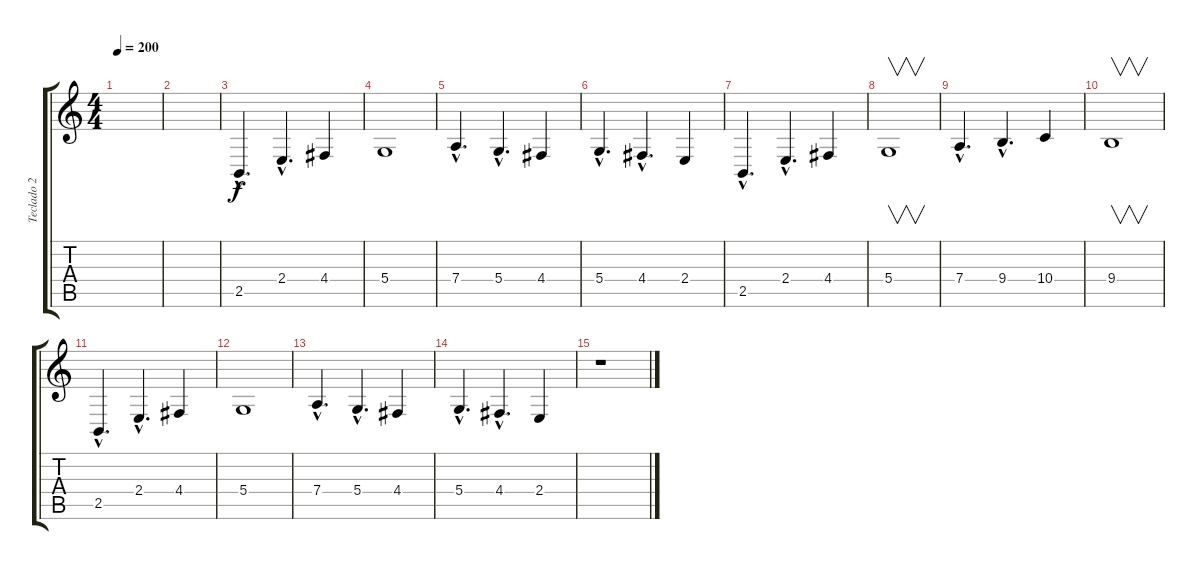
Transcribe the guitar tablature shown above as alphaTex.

\track ("Teclado 2 ( Coros )" "Teclado 2 ") {instrument choiraahs}
\staff {score tabs}
\tuning (E4 B3 G3 D3 A2 E2) {hide}
\ts (4 4)
\tempo 200
\clef g2
\ks c
|
|
2.5{hac}.4{d} 2.4{hac}.4{d} 4.4.4 |
5.4.1 |
7.4{hac}.4{d} 5.4{hac}.4{d} 4.4.4 |
5.4{hac}.4{d} 4.4{hac}.4{d} 2.4.4 |
2.5{hac}.4{d} 2.4{hac}.4{d} 4.4.4 |
5.4.1{v} |
7.4{hac}.4{d} 9.4{hac}.4{d} 10.4.4 |
9.4.1{v} |
2.5{hac}.4{d} 2.4{hac}.4{d} 4.4.4 |
5.4.1 |
7.4{hac}.4{d} 5.4{hac}.4{d} 4.4.4 |
5.4{hac}.4{d} 4.4{hac}.4{d} 2.4.4 |
r.1
